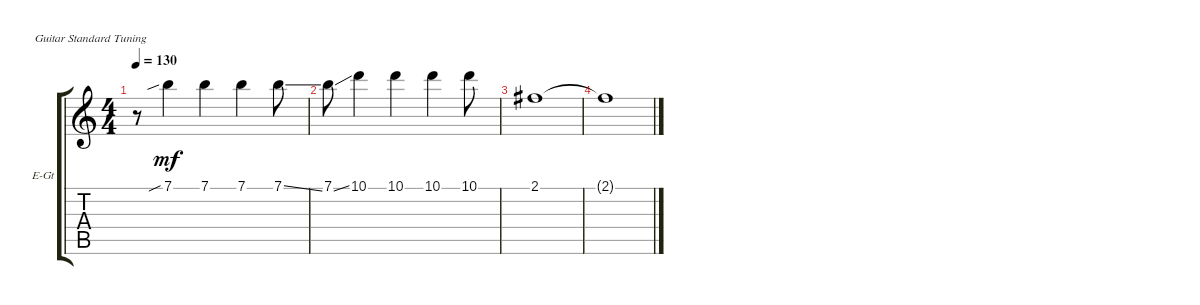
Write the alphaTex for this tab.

\defaultSystemsLayout 4
\bracketExtendMode groupsimilarinstruments
\firstSystemTrackNameOrientation horizontal
\otherSystemsTrackNameOrientation horizontal
\track ("Electric Guitar" "E-Gt") {instrument electricguitarclean}
\staff {score tabs}
\tuning (E4 B3 G3 D3 A2 E2)
\ts (4 4)
\tempo 130
\clef g2
\ks aminor
r.8{dy mf} 7.1{sib}.4 7.1.4 7.1.4 7.1{ss}.8 |
7.1{ss}.8 10.1.4 10.1.4 10.1.4 10.1.8 |
2.1.1 |
2.1{t}.1
